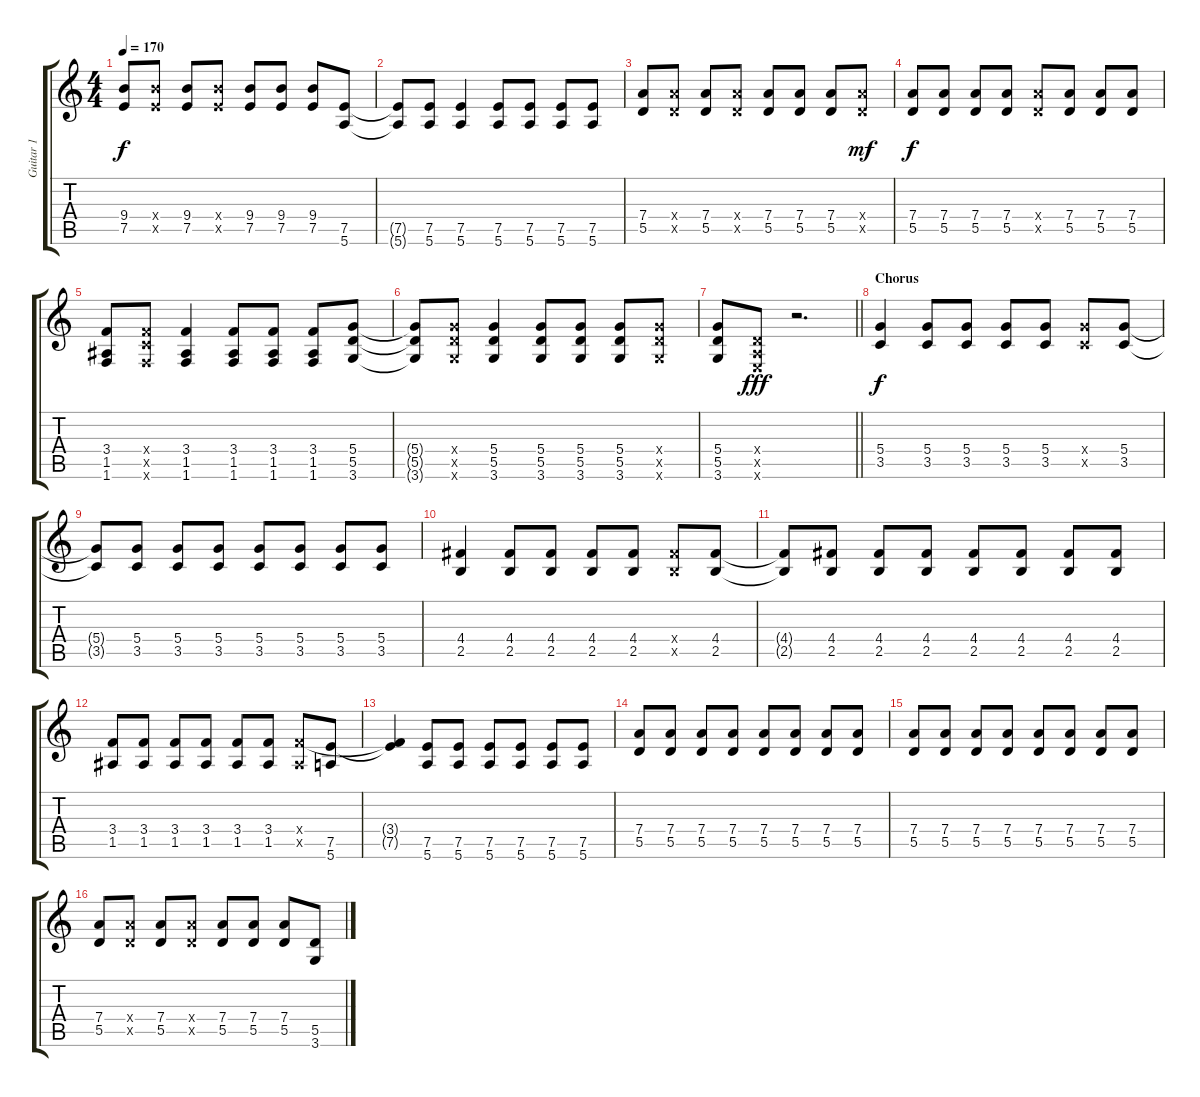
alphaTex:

\track ("Guitar 1" "Guitar 1") {instrument overdrivenguitar}
\staff {score tabs}
\tuning (E4 B3 G3 D3 A2 E2) {hide}
\ts (4 4)
\tempo 170
\clef g2
\ks c
(9.4 7.5).8{dy f} (9.4{x} 7.5{x}).8 (9.4 7.5).8 (9.4{x} 7.5{x}).8 (9.4 7.5).8 (9.4 7.5).8 (9.4 7.5).8 (7.5 5.6).8 |
(7.5{t} 5.6{t}).8 (7.5 5.6).8 (7.5 5.6).4 (7.5 5.6).8 (7.5 5.6).8 (7.5 5.6).8 (7.5 5.6).8 |
(7.4 5.5).8 (7.4{x} 5.5{x}).8 (7.4 5.5).8 (7.4{x} 5.5{x}).8 (7.4 5.5).8 (7.4 5.5).8 (7.4 5.5).8 (7.4{x} 5.5{x}).8{dy mf} |
(7.4 5.5).8{dy f} (7.4 5.5).8 (7.4 5.5).8 (7.4 5.5).8 (7.4{x} 5.5{x}).8 (7.4 5.5).8 (7.4 5.5).8 (7.4 5.5).8 |
(3.4 1.5 1.6).8 (3.4{x} 3.5{x} 1.6{x}).8 (3.4 1.5 1.6).4 (3.4 1.5 1.6).8 (3.4 1.5 1.6).8 (3.4 1.5 1.6).8 (5.4 5.5 3.6).8 |
(5.4{t} 5.5{t} 3.6{t}).8 (5.4{x} 5.5{x} 3.6{x}).8 (5.4 5.5 3.6).4 (5.4 5.5 3.6).8 (5.4 5.5 3.6).8 (5.4 5.5 3.6).8 (5.4{x} 5.5{x} 3.6{x}).8 |
\barLineRight lightlight
(5.4 5.5 3.6).8 (0.4{x} 0.5{x} 0.6{x}).8{dy fff} r.2{d volume 14 instrument distortionguitar} |
\section ("" "Chorus")
(5.4 3.5).4{dy f} (5.4 3.5).8 (5.4 3.5).8 (5.4 3.5).8 (5.4 3.5).8 (5.4{x} 3.5{x}).8 (5.4 3.5).8 |
(5.4{t} 3.5{t}).8 (5.4 3.5).8 (5.4 3.5).8 (5.4 3.5).8 (5.4 3.5).8 (5.4 3.5).8 (5.4 3.5).8 (5.4 3.5).8 |
(4.4 2.5).4 (4.4 2.5).8 (4.4 2.5).8 (4.4 2.5).8 (4.4 2.5).8 (4.4{x} 2.5{x}).8 (4.4 2.5).8 |
(4.4{t} 2.5{t}).8 (4.4 2.5).8 (4.4 2.5).8 (4.4 2.5).8 (4.4 2.5).8 (4.4 2.5).8 (4.4 2.5).8 (4.4 2.5).8 |
(3.4 1.5).8 (3.4 1.5).8 (3.4 1.5).8 (3.4 1.5).8 (3.4 1.5).8 (3.4 1.5).8 (3.4{x} 1.5{x}).8 (7.5 5.6).8 |
(3.4{t} 7.5{t}).4 (7.5 5.6).8 (7.5 5.6).8 (7.5 5.6).8 (7.5 5.6).8 (7.5 5.6).8 (7.5 5.6).8 |
(7.4 5.5).8 (7.4 5.5).8 (7.4 5.5).8 (7.4 5.5).8 (7.4 5.5).8 (7.4 5.5).8 (7.4 5.5).8 (7.4 5.5).8 |
(7.4 5.5).8 (7.4 5.5).8 (7.4 5.5).8 (7.4 5.5).8 (7.4 5.5).8 (7.4 5.5).8 (7.4 5.5).8 (7.4 5.5).8 |
(7.4 5.5).8 (7.4{x} 5.5{x}).8 (7.4 5.5).8 (7.4{x} 5.5{x}).8 (7.4 5.5).8 (7.4 5.5).8 (7.4 5.5).8 (5.5 3.6).8
